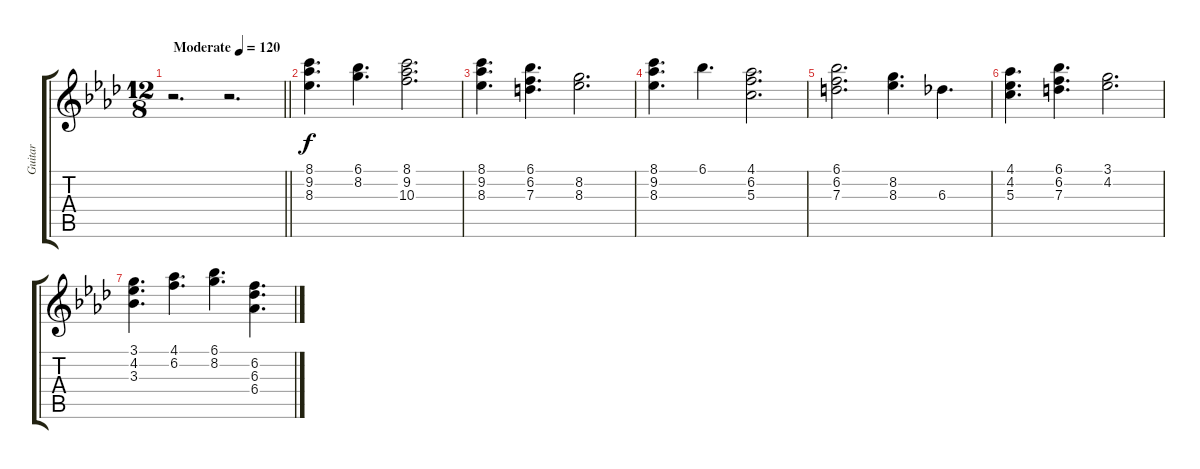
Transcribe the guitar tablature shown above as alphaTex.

\track ("Guitar" "Guitar") {instrument overdrivenguitar}
\staff {score tabs}
\tuning (E4 B3 G3 D3 A2 E2) {hide}
\ts (12 8)
\tempo (120 "Moderate")
\clef g2
\barLineRight lightlight
\ks ab
r.2{d dy f instrument overdrivenguitar} r.2{d} |
(8.1 9.2 8.3).4{d} (6.1 8.2).4{d} (8.1 9.2 10.3).2{d} |
(8.1 9.2 8.3).4{d} (6.1 6.2 7.3).4{d} (8.2 8.3).2{d} |
(8.1 9.2 8.3).4{d} 6.1.4{d} (4.1 6.2 5.3).2{d} |
(6.1 6.2 7.3).2{d} (8.2 8.3).4{d} 6.3.4{d} |
(4.1 4.2 5.3).4{d} (6.1 6.2 7.3).4{d} (3.1 4.2).2{d} |
(3.1 4.2 3.3).4{d} (4.1 6.2).4{d} (6.1 8.2).4{d} (6.2 6.3 6.4).4{d}
